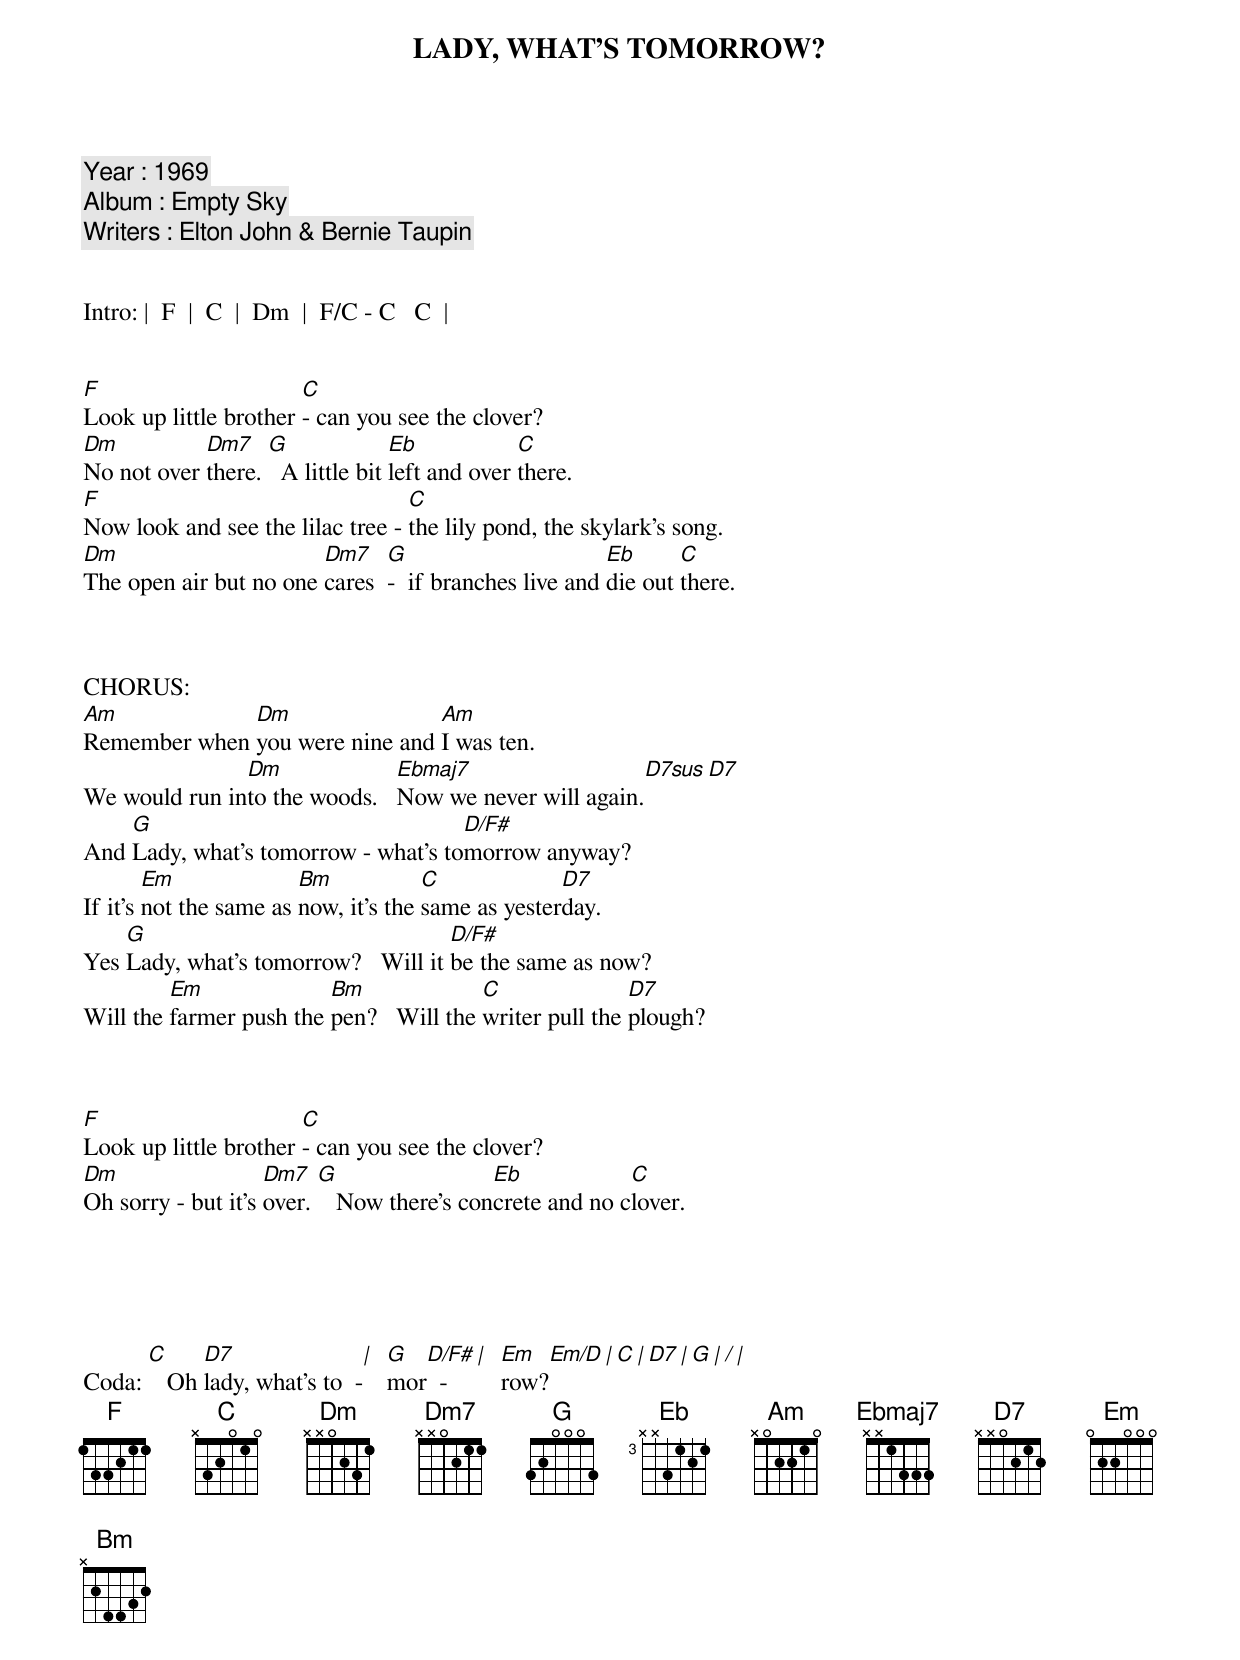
LADY, WHAT'S TOMORROW?

   Year : 1969
  Album : Empty Sky
Writers : Elton John & Bernie Taupin


Intro: |  F  |  C  |  Dm  |  F/C - C   C  |


F                      C
Look up little brother - can you see the clover?
Dm          Dm7    G              Eb            C
No not over there.   A little bit left and over there.
F                                 C
Now look and see the lilac tree - the lily pond, the skylark's song.
Dm                      Dm7    G                       Eb      C
The open air but no one cares  -  if branches live and die out there.



CHORUS:
Am            Dm                Am
Remember when you were nine and I was ten.
               Dm              Ebmaj7                    D7sus   D7
We would run into the woods.   Now we never will again.
    G                                D/F#
And Lady, what's tomorrow - what's tomorrow anyway?
        Em              Bm            C             D7
If it's not the same as now, it's the same as yesterday.
    G                                D/F#
Yes Lady, what's tomorrow?   Will it be the same as now?
         Em              Bm              C               D7
Will the farmer push the pen?   Will the writer pull the plough?



F                      C
Look up little brother - can you see the clover?
Dm                  Dm7   G                 Eb            C
Oh sorry - but it's over.    Now there's concrete and no clover.



{Repeat Chorus}


      C     D7                | G  D/F# | Em  Em/D | C | D7 | G | / |
Coda:    Oh lady, what's to  -  mor  -    row?
